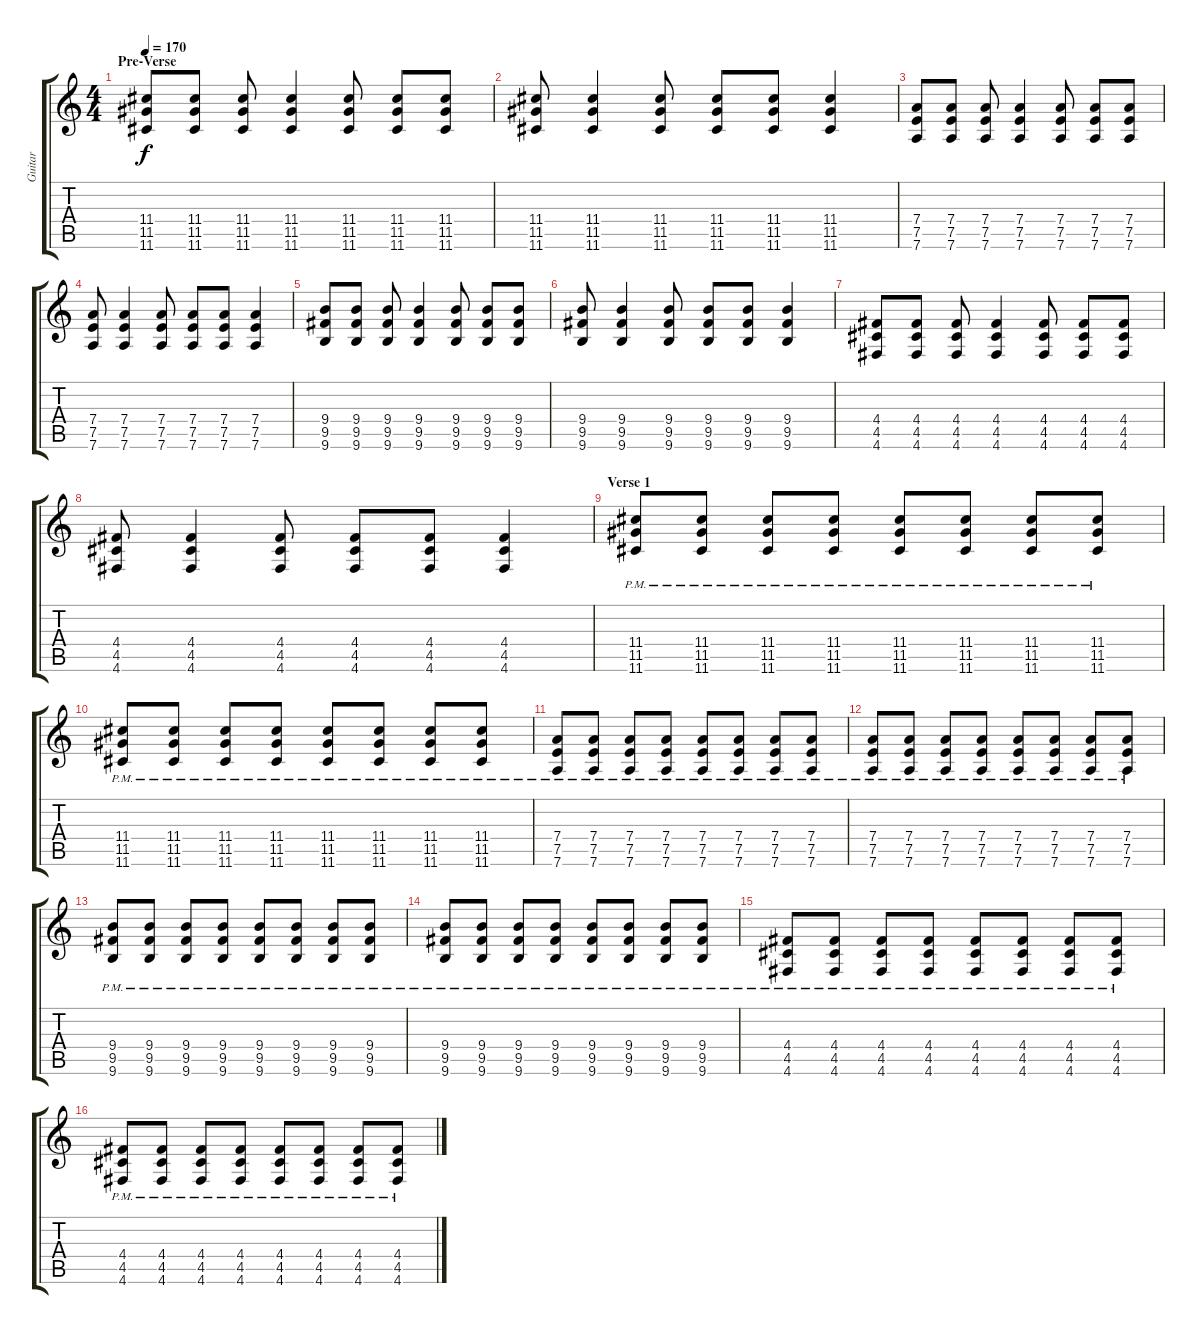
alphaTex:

\track ("Guitar" "Guitar") {instrument distortionguitar}
\staff {score tabs}
\tuning (E4 B3 G3 D3 A2 D2) {hide}
\ts (4 4)
\section ("" "Pre-Verse")
\tempo 170
\clef g2
\ks c
(11.4 11.5 11.6).8{dy f} (11.4 11.5 11.6).8 (11.4 11.5 11.6).8 (11.4 11.5 11.6).4 (11.4 11.5 11.6).8 (11.4 11.5 11.6).8 (11.4 11.5 11.6).8 |
(11.4 11.5 11.6).8 (11.4 11.5 11.6).4 (11.4 11.5 11.6).8 (11.4 11.5 11.6).8 (11.4 11.5 11.6).8 (11.4 11.5 11.6).4 |
(7.4 7.5 7.6).8 (7.4 7.5 7.6).8 (7.4 7.5 7.6).8 (7.4 7.5 7.6).4 (7.4 7.5 7.6).8 (7.4 7.5 7.6).8 (7.4 7.5 7.6).8 |
(7.4 7.5 7.6).8 (7.4 7.5 7.6).4 (7.4 7.5 7.6).8 (7.4 7.5 7.6).8 (7.4 7.5 7.6).8 (7.4 7.5 7.6).4 |
(9.4 9.5 9.6).8 (9.4 9.5 9.6).8 (9.4 9.5 9.6).8 (9.4 9.5 9.6).4 (9.4 9.5 9.6).8 (9.4 9.5 9.6).8 (9.4 9.5 9.6).8 |
(9.4 9.5 9.6).8 (9.4 9.5 9.6).4 (9.4 9.5 9.6).8 (9.4 9.5 9.6).8 (9.4 9.5 9.6).8 (9.4 9.5 9.6).4 |
(4.4 4.5 4.6).8 (4.4 4.5 4.6).8 (4.4 4.5 4.6).8 (4.4 4.5 4.6).4 (4.4 4.5 4.6).8 (4.4 4.5 4.6).8 (4.4 4.5 4.6).8 |
(4.4 4.5 4.6).8 (4.4 4.5 4.6).4 (4.4 4.5 4.6).8 (4.4 4.5 4.6).8 (4.4 4.5 4.6).8 (4.4 4.5 4.6).4 |
\section ("" "Verse 1")
(11.4{pm} 11.5{pm} 11.6{pm}).8 (11.4{pm} 11.5{pm} 11.6{pm}).8 (11.4{pm} 11.5{pm} 11.6{pm}).8 (11.4{pm} 11.5{pm} 11.6{pm}).8 (11.4{pm} 11.5{pm} 11.6{pm}).8 (11.4{pm} 11.5{pm} 11.6{pm}).8 (11.4{pm} 11.5{pm} 11.6{pm}).8 (11.4{pm} 11.5{pm} 11.6{pm}).8 |
(11.4{pm} 11.5{pm} 11.6{pm}).8 (11.4{pm} 11.5{pm} 11.6{pm}).8 (11.4{pm} 11.5{pm} 11.6{pm}).8 (11.4{pm} 11.5{pm} 11.6{pm}).8 (11.4{pm} 11.5{pm} 11.6{pm}).8 (11.4{pm} 11.5{pm} 11.6{pm}).8 (11.4{pm} 11.5{pm} 11.6{pm}).8 (11.4{pm} 11.5{pm} 11.6{pm}).8 |
(7.4{pm} 7.5{pm} 7.6{pm}).8 (7.4{pm} 7.5{pm} 7.6{pm}).8 (7.4{pm} 7.5{pm} 7.6{pm}).8 (7.4{pm} 7.5{pm} 7.6{pm}).8 (7.4{pm} 7.5{pm} 7.6{pm}).8 (7.4{pm} 7.5{pm} 7.6{pm}).8 (7.4{pm} 7.5{pm} 7.6{pm}).8 (7.4{pm} 7.5{pm} 7.6{pm}).8 |
(7.4{pm} 7.5{pm} 7.6{pm}).8 (7.4{pm} 7.5{pm} 7.6{pm}).8 (7.4{pm} 7.5{pm} 7.6{pm}).8 (7.4{pm} 7.5{pm} 7.6{pm}).8 (7.4{pm} 7.5{pm} 7.6{pm}).8 (7.4{pm} 7.5{pm} 7.6{pm}).8 (7.4{pm} 7.5{pm} 7.6{pm}).8 (7.4{pm} 7.5{pm} 7.6{pm}).8 |
(9.4{pm} 9.5{pm} 9.6{pm}).8 (9.4{pm} 9.5{pm} 9.6{pm}).8 (9.4{pm} 9.5{pm} 9.6{pm}).8 (9.4{pm} 9.5{pm} 9.6{pm}).8 (9.4{pm} 9.5{pm} 9.6{pm}).8 (9.4{pm} 9.5{pm} 9.6{pm}).8 (9.4{pm} 9.5{pm} 9.6{pm}).8 (9.4{pm} 9.5{pm} 9.6{pm}).8 |
(9.4{pm} 9.5{pm} 9.6{pm}).8 (9.4{pm} 9.5{pm} 9.6{pm}).8 (9.4{pm} 9.5{pm} 9.6{pm}).8 (9.4{pm} 9.5{pm} 9.6{pm}).8 (9.4{pm} 9.5{pm} 9.6{pm}).8 (9.4{pm} 9.5{pm} 9.6{pm}).8 (9.4{pm} 9.5{pm} 9.6{pm}).8 (9.4{pm} 9.5{pm} 9.6{pm}).8 |
(4.4{pm} 4.5{pm} 4.6{pm}).8 (4.4{pm} 4.5{pm} 4.6{pm}).8 (4.4{pm} 4.5{pm} 4.6{pm}).8 (4.4{pm} 4.5{pm} 4.6{pm}).8 (4.4{pm} 4.5{pm} 4.6{pm}).8 (4.4{pm} 4.5{pm} 4.6{pm}).8 (4.4{pm} 4.5{pm} 4.6{pm}).8 (4.4{pm} 4.5{pm} 4.6{pm}).8 |
(4.4{pm} 4.5{pm} 4.6{pm}).8 (4.4{pm} 4.5{pm} 4.6{pm}).8 (4.4{pm} 4.5{pm} 4.6{pm}).8 (4.4{pm} 4.5{pm} 4.6{pm}).8 (4.4{pm} 4.5{pm} 4.6{pm}).8 (4.4{pm} 4.5{pm} 4.6{pm}).8 (4.4{pm} 4.5{pm} 4.6{pm}).8 (4.4{pm} 4.5{pm} 4.6{pm}).8
